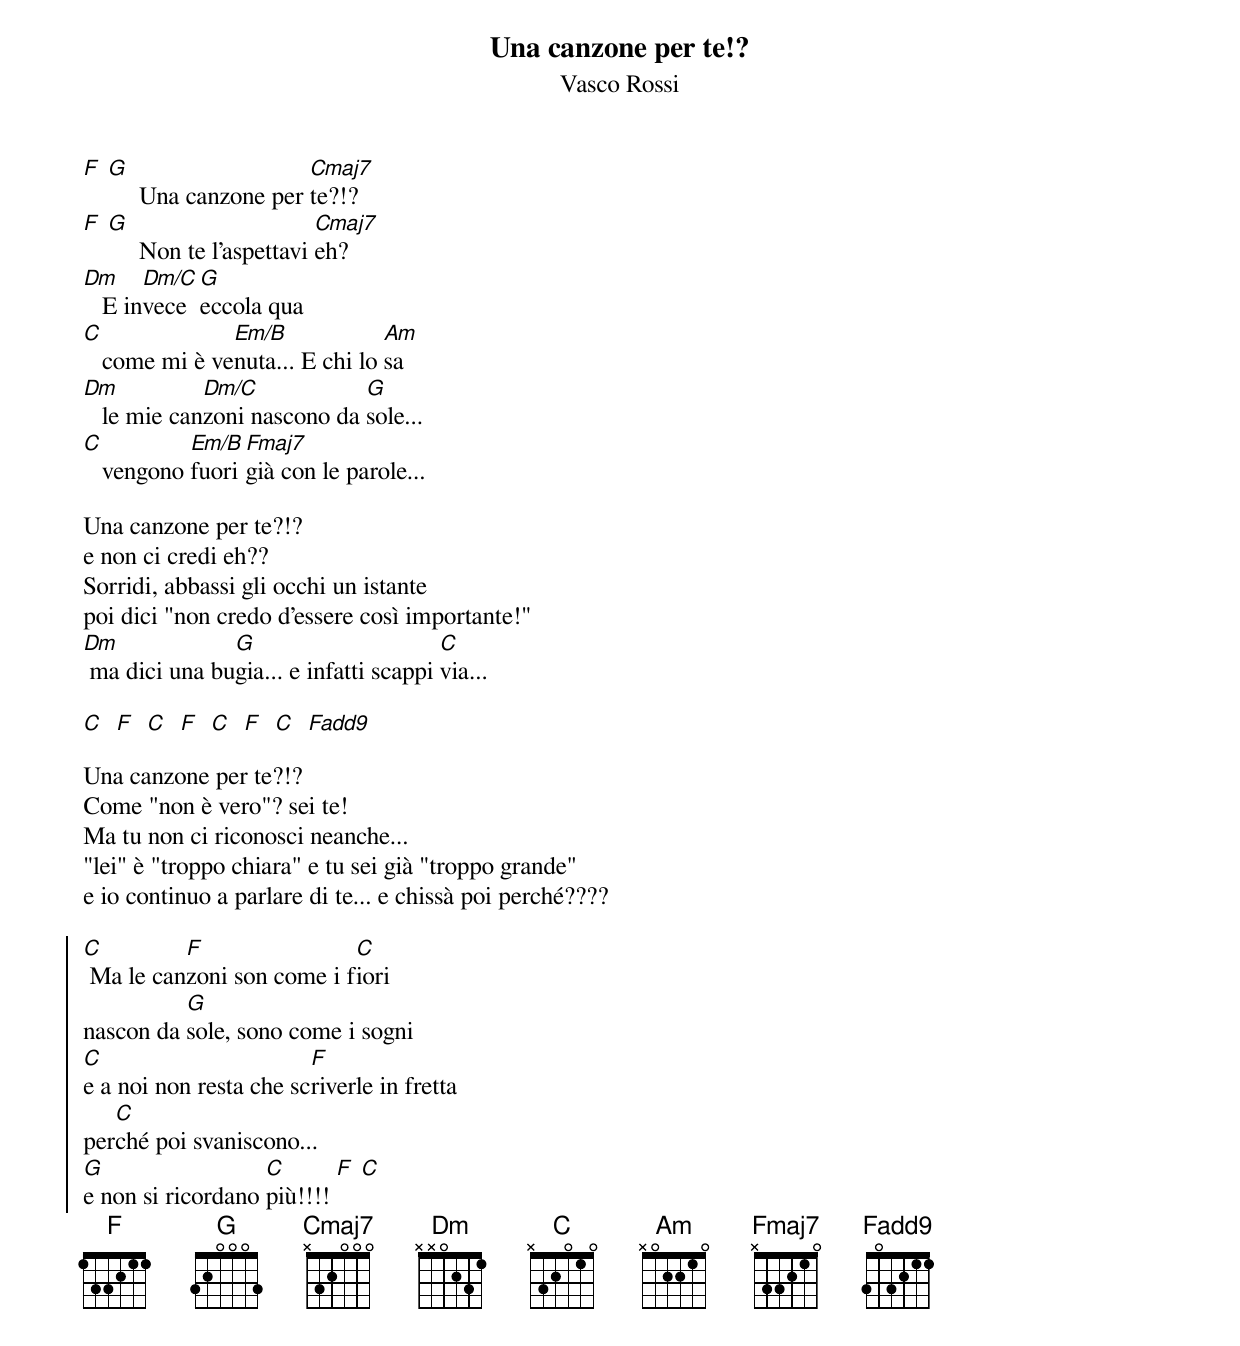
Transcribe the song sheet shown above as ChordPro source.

{title: Una canzone per te!?}
{subtitle: Vasco Rossi}

[F] [G]     Una canzone per [Cmaj7]te?!?
[F] [G]     Non te l'aspettavi [Cmaj7]eh?
[Dm]   E in[Dm/C]vece [G]eccola qua
[C]   come mi è ve[Em/B]nuta... E chi lo [Am]sa
[Dm]   le mie can[Dm/C]zoni nascono da [G]sole...
[C]   vengono [Em/B]fuori [Fmaj7]già con le parole...

Una canzone per te?!?
e non ci credi eh??
Sorridi, abbassi gli occhi un istante
poi dici "non credo d'essere così importante!"
[Dm] ma dici una bu[G]gia... e infatti scappi [C]via...

[C]  [F]  [C]  [F]  [C]  [F]  [C]  [Fadd9]

Una canzone per te?!?
Come "non è vero"? sei te!
Ma tu non ci riconosci neanche...
"lei" è "troppo chiara" e tu sei già "troppo grande"
e io continuo a parlare di te... e chissà poi perché????

{soc}
[C] Ma le can[F]zoni son come i f[C]iori
nascon da [G]sole, sono come i sogni
[C]e a noi non resta che sc[F]riverle in fretta
per[C]ché poi svaniscono...
[G]e non si ricordano [C]più!!!! [F] [C]
{eoc}
